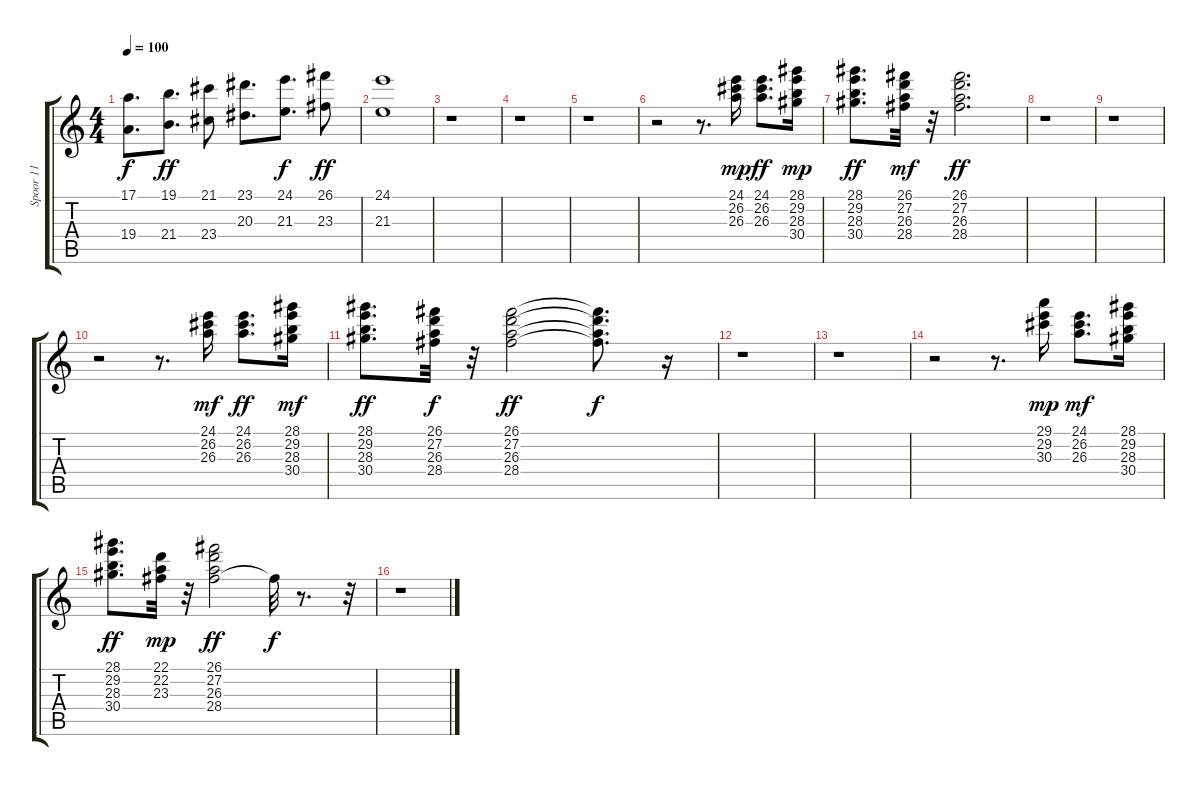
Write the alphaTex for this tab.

\track ("Spoor 11" "Spoor 11") {instrument brightacousticpiano}
\staff {score tabs}
\tuning (E4 B3 G3 D3 A2 E2) {hide}
\ts (4 4)
\tempo 100
\clef g2
\ks c
(17.1 19.4).8{d dy f} (19.1 21.4).8{d dy ff} (21.1 23.4).8 (23.1 20.3).8{d} (24.1 21.3).8{d dy f} (26.1 23.3).8{dy ff} |
(24.1 21.3).1 |
r.1 |
r.1 |
r.1 |
r.2 r.8{d} (24.1 26.2 26.3).16{dy mp} (24.1 26.2 26.3).8{d dy ff} (28.1 29.2 28.3 30.4).16{dy mp} |
(28.1 29.2 28.3 30.4).8{d dy ff} (26.1 27.2 26.3 28.4).32{dy mf} r.32 (26.1 27.2 26.3 28.4).2{d dy ff} |
r.1 |
r.1 |
r.2 r.8{d} (24.1 26.2 26.3).16{dy mf} (24.1 26.2 26.3).8{d dy ff} (28.1 29.2 28.3 30.4).16{dy mf} |
(28.1 29.2 28.3 30.4).8{d dy ff} (26.1 27.2 26.3 28.4).32{dy f} r.32 (26.1 27.2 26.3 28.4).2{dy ff} (26.1{t} 27.2{t} 26.3{t} 28.4{t}).8{d dy f} r.16 |
r.1 |
r.1 |
r.2 r.8{d} (29.1 29.2 30.3).16{dy mp} (24.1 26.2 26.3).8{d dy mf} (28.1 29.2 28.3 30.4).16 |
(28.1 29.2 28.3 30.4).8{d dy ff} (22.1 22.2 23.3).32{dy mp} r.32 (26.1 27.2 26.3 28.4).2{dy ff} 28.4{t}.32{dy f} r.8{d} r.32 |
r.1
